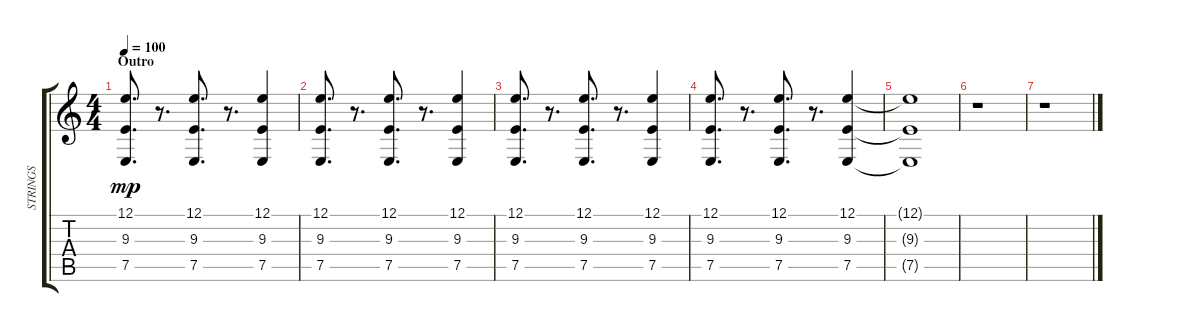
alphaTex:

\track ("STRINGS" "STRINGS") {instrument stringensemble2}
\staff {score tabs}
\tuning (E4 B3 G3 D3 A2 E2) {hide}
\ts (4 4)
\section ("" "Outro")
\tempo 100
\clef g2
\ks c
(12.1 9.3 7.5).8{d dy mp} r.8{d} (12.1 9.3 7.5).8{d} r.8{d} (12.1 9.3 7.5).4 |
(12.1 9.3 7.5).8{d} r.8{d} (12.1 9.3 7.5).8{d} r.8{d} (12.1 9.3 7.5).4 |
(12.1 9.3 7.5).8{d} r.8{d} (12.1 9.3 7.5).8{d} r.8{d} (12.1 9.3 7.5).4 |
(12.1 9.3 7.5).8{d} r.8{d} (12.1 9.3 7.5).8{d} r.8{d} (12.1 9.3 7.5).4 |
(12.1{t} 9.3{t} 7.5{t}).1 |
r.1 |
r.1
